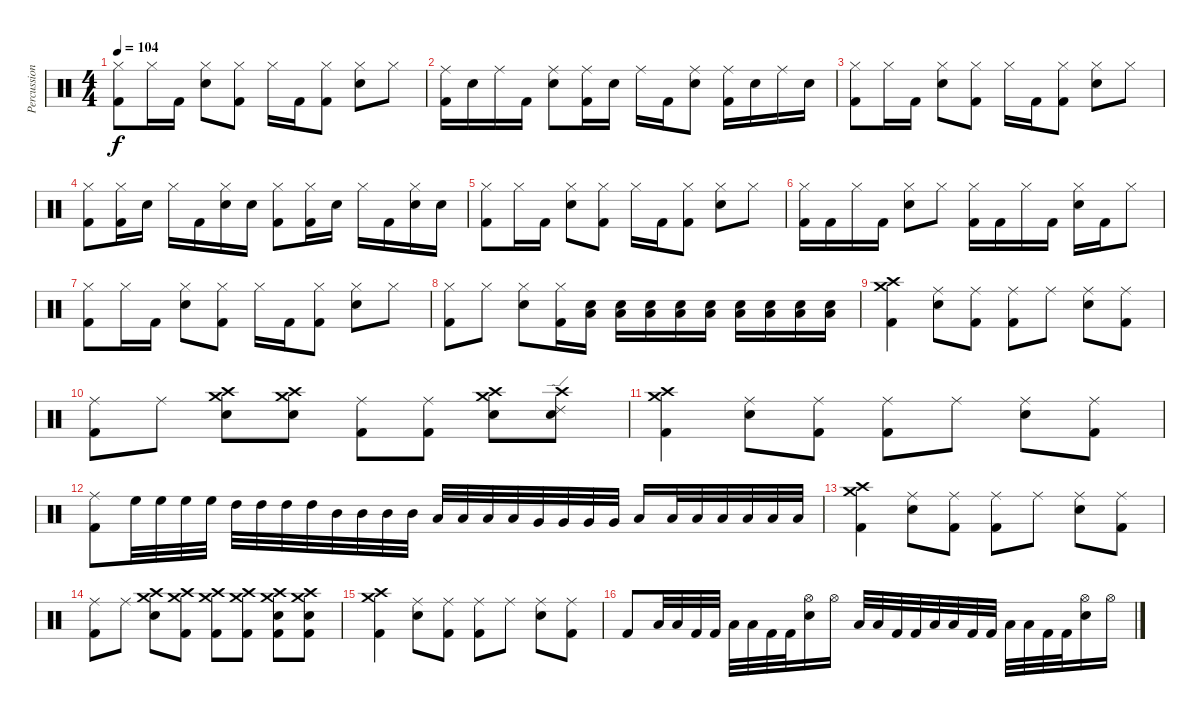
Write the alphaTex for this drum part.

\track ("Percussion" "Percussion") {instrument percussion}
\staff {score}
\articulation defaults
\ts (4 4)
\tempo 104
\clef neutral
\ks c
("Hi-Hat (closed)" "Kick (hit) 2").8{dy f} "Hi-Hat (closed)".16 "Kick (hit) 2".16 ("Hi-Hat (closed)" "Snare (hit) 2").8 ("Hi-Hat (closed)" "Kick (hit) 2").8 "Hi-Hat (closed)".16 "Kick (hit) 2".16 ("Hi-Hat (closed)" "Kick (hit) 2").8 ("Hi-Hat (closed)" "Snare (hit) 2").8 "Hi-Hat (closed)".8 |
("Ride (middle)" "Kick (hit) 2").16 "Snare (hit) 2".16 "Ride (middle)".16 "Kick (hit) 2".16 ("Ride (middle)" "Snare (hit) 2").8 ("Ride (middle)" "Kick (hit) 2").16 "Snare (hit) 2".16 "Ride (middle)".16 "Kick (hit) 2".16 ("Ride (middle)" "Snare (hit) 2").8 ("Ride (middle)" "Kick (hit) 2").16 "Snare (hit) 2".16 "Ride (middle)".16 "Snare (hit) 2".16 |
("Hi-Hat (closed)" "Kick (hit) 2").8 "Hi-Hat (closed)".16 "Kick (hit) 2".16 ("Hi-Hat (closed)" "Snare (hit) 2").8 ("Hi-Hat (closed)" "Kick (hit) 2").8 "Hi-Hat (closed)".16 "Kick (hit) 2".16 ("Hi-Hat (closed)" "Kick (hit) 2").8 ("Hi-Hat (closed)" "Snare (hit) 2").8 "Hi-Hat (closed)".8 |
("Hi-Hat (closed)" "Kick (hit) 2").8 ("Hi-Hat (closed)" "Kick (hit) 2").16 "Snare (hit) 2".16 "Hi-Hat (closed)".16 "Kick (hit) 2".16 ("Hi-Hat (closed)" "Snare (hit) 2").16 "Snare (hit) 2".16 ("Hi-Hat (closed)" "Kick (hit) 2").8 ("Hi-Hat (closed)" "Kick (hit) 2").16 "Snare (hit) 2".16 "Hi-Hat (closed)".16 "Kick (hit) 2".16 ("Hi-Hat (closed)" "Snare (hit) 2").16 "Snare (hit) 2".16 |
("Hi-Hat (closed)" "Kick (hit) 2").8 "Hi-Hat (closed)".16 "Kick (hit) 2".16 ("Hi-Hat (closed)" "Snare (hit) 2").8 ("Hi-Hat (closed)" "Kick (hit) 2").8 "Hi-Hat (closed)".16 "Kick (hit) 2".16 ("Hi-Hat (closed)" "Kick (hit) 2").8 ("Hi-Hat (closed)" "Snare (hit) 2").8 "Hi-Hat (closed)".8 |
("Hi-Hat (closed)" "Kick (hit) 2").16 "Kick (hit) 2".16 "Hi-Hat (closed)".16 "Kick (hit) 2".16 ("Hi-Hat (closed)" "Snare (hit) 2").8 "Hi-Hat (closed)".8 ("Hi-Hat (closed)" "Kick (hit) 2").16 "Kick (hit) 2".16 "Hi-Hat (closed)".16 "Kick (hit) 2".16 ("Hi-Hat (closed)" "Snare (hit) 2").16 "Kick (hit) 2".16 "Hi-Hat (closed)".8 |
("Hi-Hat (closed)" "Kick (hit) 2").8 "Hi-Hat (closed)".16 "Kick (hit) 2".16 ("Hi-Hat (closed)" "Snare (hit) 2").8 ("Hi-Hat (closed)" "Kick (hit) 2").8 "Hi-Hat (closed)".16 "Kick (hit) 2".16 ("Hi-Hat (closed)" "Kick (hit) 2").8 ("Hi-Hat (closed)" "Snare (hit) 2").8 "Hi-Hat (closed)".8 |
("Hi-Hat (closed)" "Kick (hit) 2").8 "Hi-Hat (closed)".8 ("Hi-Hat (closed)" "Snare (hit) 2").8 ("Hi-Hat (closed)" "Kick (hit) 2").16 ("Snare (hit) 2" "Low Floor Tom (hit)").16 ("Snare (hit) 2" "Low Floor Tom (hit)").16 ("Snare (hit) 2" "Low Floor Tom (hit)").16 ("Snare (hit) 2" "Low Floor Tom (hit)").16 ("Snare (hit) 2" "Low Floor Tom (hit)").16 ("Snare (hit) 2" "Low Floor Tom (hit)").16 ("Snare (hit) 2" "Low Floor Tom (hit)").16 ("Snare (hit) 2" "Low Floor Tom (hit)").16 ("Snare (hit) 2" "Low Floor Tom (hit)").16 |
("Crash high (hit)" "Crash medium (hit)" "Kick (hit) 2").4 ("Ride (middle)" "Snare (hit) 2").8 ("Ride (middle)" "Kick (hit) 2").8 ("Ride (middle)" "Kick (hit) 2").8 "Ride (middle)".8 ("Ride (middle)" "Snare (hit) 2").8 ("Ride (middle)" "Kick (hit) 2").8 |
("Ride (middle)" "Kick (hit) 2").8 "Ride (middle)".8 ("Crash high (hit)" "Crash medium (hit)" "Snare (hit) 2").8 ("Crash high (hit)" "Crash medium (hit)" "Snare (hit) 2").8 ("Ride (middle)" "Kick (hit) 2").8 ("Ride (middle)" "Kick (hit) 2").8 ("Crash high (hit)" "Crash medium (hit)" "Snare (hit) 2").8 ("Crash high (hit)" "Ride (edge) 2" "Snare (hit) 2").8 |
("Crash high (hit)" "Crash medium (hit)" "Kick (hit) 2").4 ("Ride (middle)" "Snare (hit) 2").8 ("Ride (middle)" "Kick (hit) 2").8 ("Ride (middle)" "Kick (hit) 2").8 "Ride (middle)".8 ("Ride (middle)" "Snare (hit) 2").8 ("Ride (middle)" "Kick (hit) 2").8 |
("Ride (middle)" "Kick (hit) 2").8 "High Floor Tom (hit)".32 "High Floor Tom (hit)".32 "High Floor Tom (hit)".32 "High Floor Tom (hit)".32 "High Tom (hit)".32 "High Tom (hit)".32 "High Tom (hit)".32 "High Tom (hit)".32 "Mid Tom (hit)".32 "Mid Tom (hit)".32 "Mid Tom (hit)".32 "Mid Tom (hit)".32 "Low Tom (hit)".32 "Low Tom (hit)".32 "Low Tom (hit)".32 "Low Tom (hit)".32 "Very Low Tom (hit)".32 "Very Low Tom (hit)".32 "Very Low Tom (hit)".32 "Very Low Tom (hit)".32 "Low Floor Tom (hit)".16 "Low Floor Tom (hit)".32 "Low Floor Tom (hit)".32 "Low Floor Tom (hit)".32 "Low Floor Tom (hit)".32 "Low Floor Tom (hit)".32 "Low Floor Tom (hit)".32 |
("Crash high (hit)" "Crash medium (hit)" "Kick (hit) 2").4 ("Ride (middle)" "Snare (hit) 2").8 ("Ride (middle)" "Kick (hit) 2").8 ("Ride (middle)" "Kick (hit) 2").8 "Ride (middle)".8 ("Ride (middle)" "Snare (hit) 2").8 ("Ride (middle)" "Kick (hit) 2").8 |
("Ride (middle)" "Kick (hit) 2").8 "Ride (middle)".8 ("Crash high (hit)" "Crash medium (hit)" "Snare (hit) 2").8 ("Crash high (hit)" "Crash medium (hit)" "Kick (hit) 2").8 ("Crash high (hit)" "Crash medium (hit)" "Kick (hit) 2").8 ("Crash high (hit)" "Crash medium (hit)" "Kick (hit) 2").8 ("Crash high (hit)" "Crash medium (hit)" "Snare (hit) 2" "Kick (hit) 2").8 ("Crash high (hit)" "Crash medium (hit)" "Snare (hit) 2" "Kick (hit) 2").8 |
("Crash high (hit)" "Crash medium (hit)" "Kick (hit) 2").4 ("Ride (middle)" "Snare (hit) 2").8 ("Ride (middle)" "Kick (hit) 2").8 ("Ride (middle)" "Kick (hit) 2").8 "Ride (middle)".8 ("Ride (middle)" "Snare (hit) 2").8 ("Ride (middle)" "Kick (hit) 2").8 |
"Kick (hit) 2".8 "Low Floor Tom (hit)".32 "Low Floor Tom (hit)".32 "Kick (hit) 2".32 "Kick (hit) 2".32 "Low Floor Tom (hit)".32 "Low Floor Tom (hit)".32 "Kick (hit) 2".32 "Kick (hit) 2".32 ("Hi-Hat (open)" "Snare (hit) 2").16 "Hi-Hat (open)".16 "Low Floor Tom (hit)".32 "Low Floor Tom (hit)".32 "Kick (hit) 2".32 "Kick (hit) 2".32 "Low Floor Tom (hit)".32 "Low Floor Tom (hit)".32 "Kick (hit) 2".32 "Kick (hit) 2".32 "Low Floor Tom (hit)".32 "Low Floor Tom (hit)".32 "Kick (hit) 2".32 "Kick (hit) 2".32 ("Hi-Hat (open)" "Snare (hit) 2").16 "Hi-Hat (open)".16
